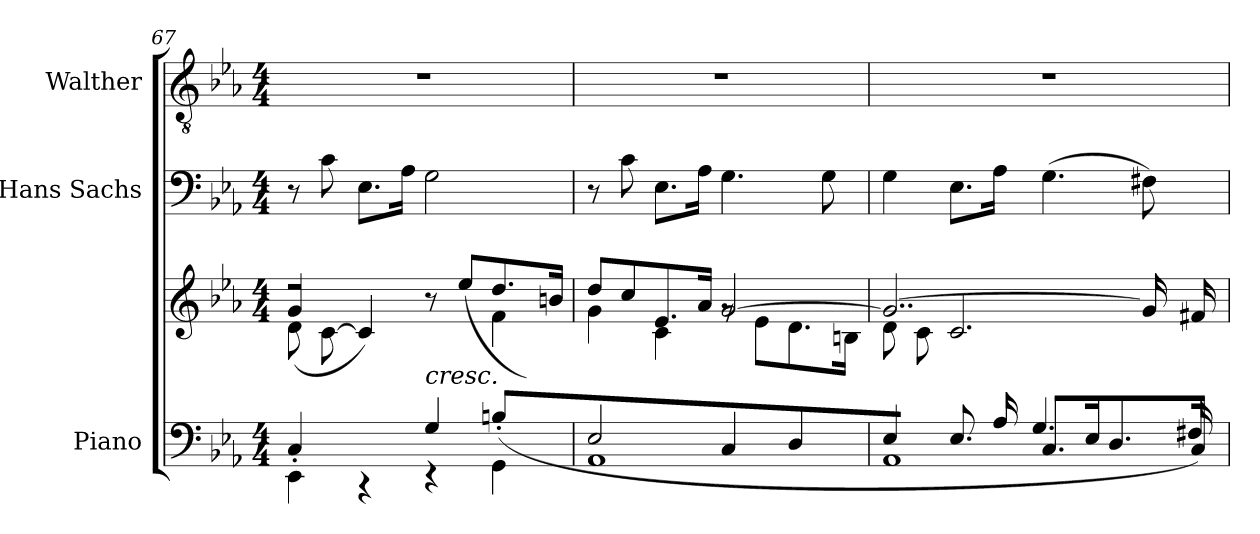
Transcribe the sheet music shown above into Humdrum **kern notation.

**kern	**kern	**kern	**kern
*part3	*part3	*part2	*part1
*staff4	*staff3	*staff2	*staff1
*I"Piano	*	*I"Hans Sachs	*I"Walther
*I'Pno.	*	*I'H. S.	*I'W.
*clefF4	*clefG2	*clefF4	*clefGv2
*k[b-e-a-]	*k[b-e-a-]	*k[b-e-a-]	*k[b-e-a-]
*M4/4	*M4/4	*M4/4	*M4/4
=67	=67	=67	=67
*^	*^	*	*
*	*^	*	*^	*	*
*	*	*	*	*	*^	*	*
4ryy	4C/	4EE-'\	2rdd	(>4g/	8d\L	2..ryy	8r	1r
.	.	.	.	.	[8c\	.	8c\	.
8.E-/	4rCC	4ryy	.	4c/])	2.ryy	.	8.E-\L	.
16A-/Jk	.	.	.	.	.	.	16A-\Jk	.
!	!	!	!LO:TX:b:i:t=cresc.	!	!	!	!	!
2ryy	4G/	4r	8r	4ryy	.	.	2G\	.
.	.	.	(>8ee-/L	.	.	.	.	.
.	(>8Bn'/L	4GG\	8.dd/	4f\	.	.	.	.
.	8ryy	.	.	.	.	8d'\J)	.	.
.	.	.	16bn/Jk	.	.	.	.	.
*	*v	*v	*	*	*	*	*	*
*	*	*	*v	*v	*v	*	*
=68	=68	=68	=68	=68	=68
2E-/	1AA-	8dd/L	4g\	8r	1r
.	.	8cc/	.	8c\	.
.	.	8.e-/	4c\	8.E-\L	.
.	.	16a-/Jk	.	16A-\Jk	.
4C/	.	[2g/)	8rg	4.G\	.
.	.	.	(<8e-\L	.	.
4D/	.	.	8.d\	.	.
.	.	.	.	8G\	.
.	.	.	16Bn\Jk	.	.
!!LO:PB:g=z
=69	=69	=69	=69	=69	=69
*^	*^	*	*^	*	*
4ryy	4E-/	1AA-	2ryy	2..g/_	8d\L	4ryy	4G\	1r
.	.	.	.	.	8c\	.	.	.
8.E-/	4ryy	.	.	.	2.ryy	2.c/	8.E-\L	.
16A-/Jk	.	.	.	.	.	.	16A-\Jk	.
2ryy	8.C/L	.	4.G/	.	.	.	(>4.G\	.
.	16E-/K	.	.	.	.	.	.	.
.	8.D/	.	.	.	.	.	.	.
.	.	.	16ryy	16g/]	.	.	8F#X\)	.
.	16C/Jk)	.	16F#X/	16f#X/	.	.	.	.
*v	*v	*v	*v	*	*	*	*	*
*	*v	*v	*v	*	*
=	=	=	=
*-	*-	*-	*-
